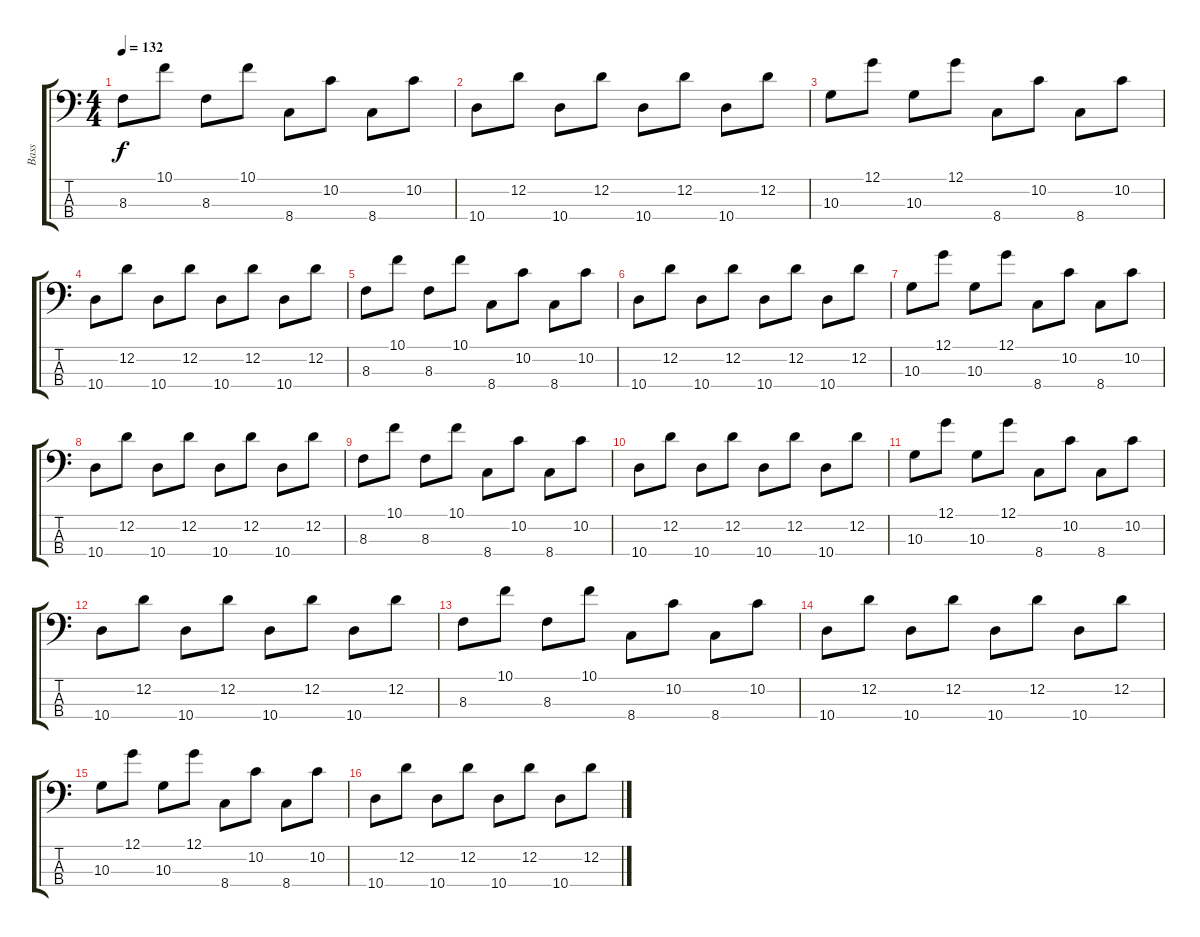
\track ("Bass" "Bass") {instrument electricbasspick}
\staff {score tabs}
\tuning (G2 D2 A1 E1) {hide}
\ts (4 4)
\tempo 132
\clef f4
\ks c
8.3.8{dy f} 10.1.8 8.3.8 10.1.8 8.4.8 10.2.8 8.4.8 10.2.8 |
10.4.8 12.2.8 10.4.8 12.2.8 10.4.8 12.2.8 10.4.8 12.2.8 |
10.3.8 12.1.8 10.3.8 12.1.8 8.4.8 10.2.8 8.4.8 10.2.8 |
10.4.8 12.2.8 10.4.8 12.2.8 10.4.8 12.2.8 10.4.8 12.2.8 |
8.3.8 10.1.8 8.3.8 10.1.8 8.4.8 10.2.8 8.4.8 10.2.8 |
10.4.8 12.2.8 10.4.8 12.2.8 10.4.8 12.2.8 10.4.8 12.2.8 |
10.3.8 12.1.8 10.3.8 12.1.8 8.4.8 10.2.8 8.4.8 10.2.8 |
10.4.8 12.2.8 10.4.8 12.2.8 10.4.8 12.2.8 10.4.8 12.2.8 |
8.3.8 10.1.8 8.3.8 10.1.8 8.4.8 10.2.8 8.4.8 10.2.8 |
10.4.8 12.2.8 10.4.8 12.2.8 10.4.8 12.2.8 10.4.8 12.2.8 |
10.3.8 12.1.8 10.3.8 12.1.8 8.4.8 10.2.8 8.4.8 10.2.8 |
10.4.8 12.2.8 10.4.8 12.2.8 10.4.8 12.2.8 10.4.8 12.2.8 |
8.3.8 10.1.8 8.3.8 10.1.8 8.4.8 10.2.8 8.4.8 10.2.8 |
10.4.8 12.2.8 10.4.8 12.2.8 10.4.8 12.2.8 10.4.8 12.2.8 |
10.3.8 12.1.8 10.3.8 12.1.8 8.4.8 10.2.8 8.4.8 10.2.8 |
10.4.8 12.2.8 10.4.8 12.2.8 10.4.8 12.2.8 10.4.8 12.2.8
